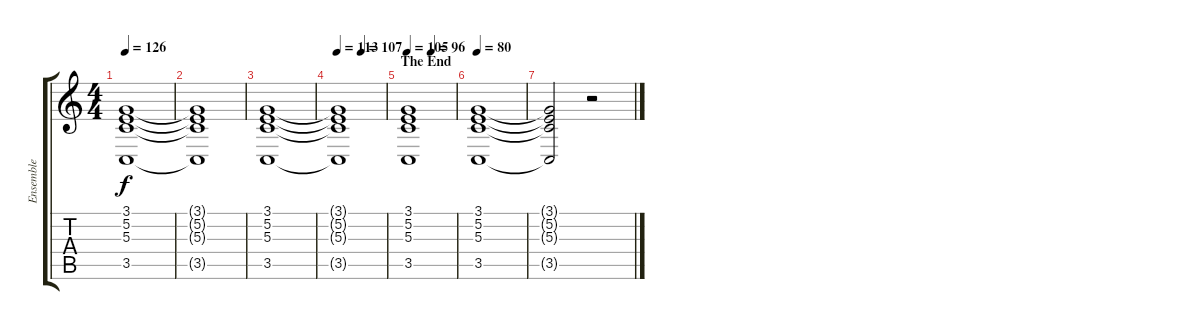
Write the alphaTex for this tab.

\track ("Ensemble" "Ensemble") {instrument stringensemble1}
\staff {score tabs}
\tuning (E4 B3 G3 D3 A2 E2) {hide}
\ts (4 4)
\tempo 126
\clef g2
\ks c
(3.1 5.2 5.3 3.5).1{dy f} |
(3.1{t} 5.2{t} 5.3{t} 3.5{t}).1 |
(3.1 5.2 5.3 3.5).1 |
\tempo 113
\tempo (107 0.5)
(3.1{t} 5.2{t} 5.3{t} 3.5{t}).1 |
\section ("" "The End")
\tempo 105
\tempo (96 0.5)
(3.1 5.2 5.3 3.5).1 |
\tempo 80
(3.1 5.2 5.3 3.5).1 |
(3.1{t} 5.2{t} 5.3{t} 3.5{t}).2 r.2
